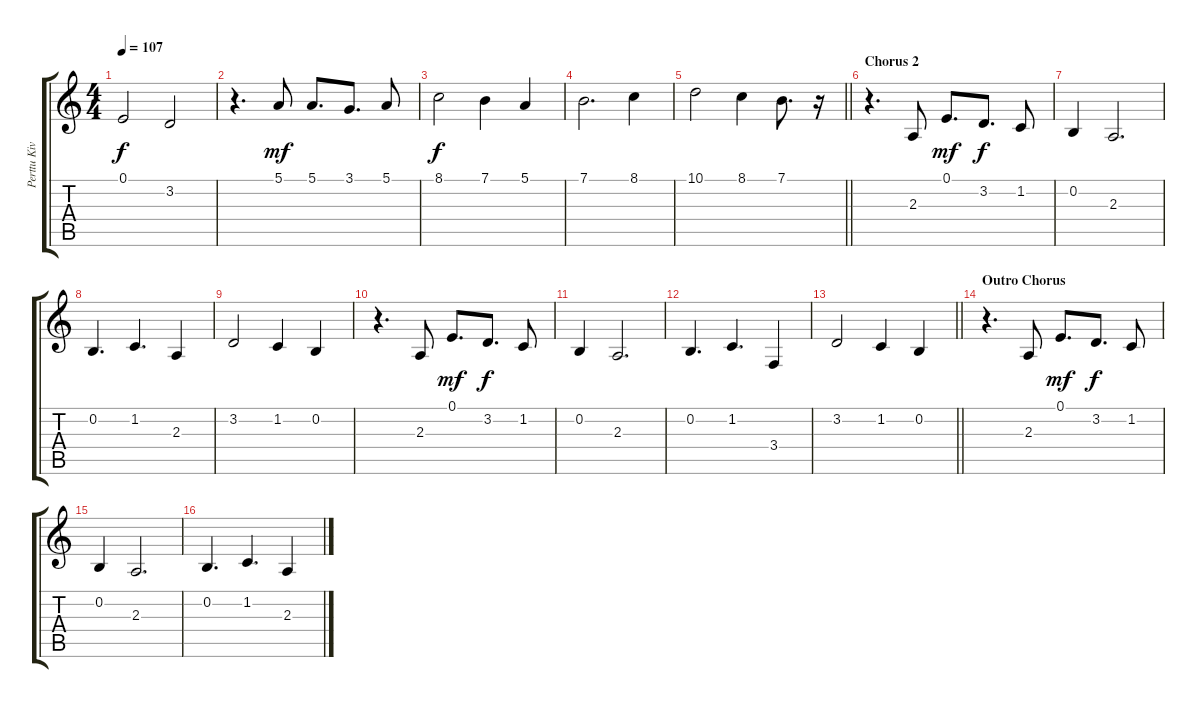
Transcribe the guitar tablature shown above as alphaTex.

\track ("Perttu Kivilaakso" "Perttu Kiv") {instrument cello}
\staff {score tabs}
\tuning (E4 B3 G3 D3 A2 E2) {hide}
\ts (4 4)
\tempo 107
\clef g2
\ks c
0.1.2{dy f} 3.2.2 |
r.4{d} 5.1.8{dy mf} 5.1.8{d} 3.1.8{d} 5.1.8 |
8.1.2{dy f} 7.1.4 5.1.4 |
7.1.2{d} 8.1.4 |
\barLineRight lightlight
10.1.2 8.1.4 7.1.8{d} r.16 |
\section ("" "Chorus 2")
r.4{d} 2.3.8 0.1.8{d dy mf} 3.2.8{d dy f} 1.2.8 |
0.2.4 2.3.2{d} |
0.2.4{d} 1.2.4{d} 2.3.4 |
3.2.2 1.2.4 0.2.4 |
r.4{d} 2.3.8 0.1.8{d dy mf} 3.2.8{d dy f} 1.2.8 |
0.2.4 2.3.2{d} |
0.2.4{d} 1.2.4{d} 3.4.4 |
\barLineRight lightlight
3.2.2 1.2.4 0.2.4 |
\section ("" "Outro Chorus")
r.4{d} 2.3.8 0.1.8{d dy mf} 3.2.8{d dy f} 1.2.8 |
0.2.4 2.3.2{d} |
0.2.4{d} 1.2.4{d} 2.3.4
